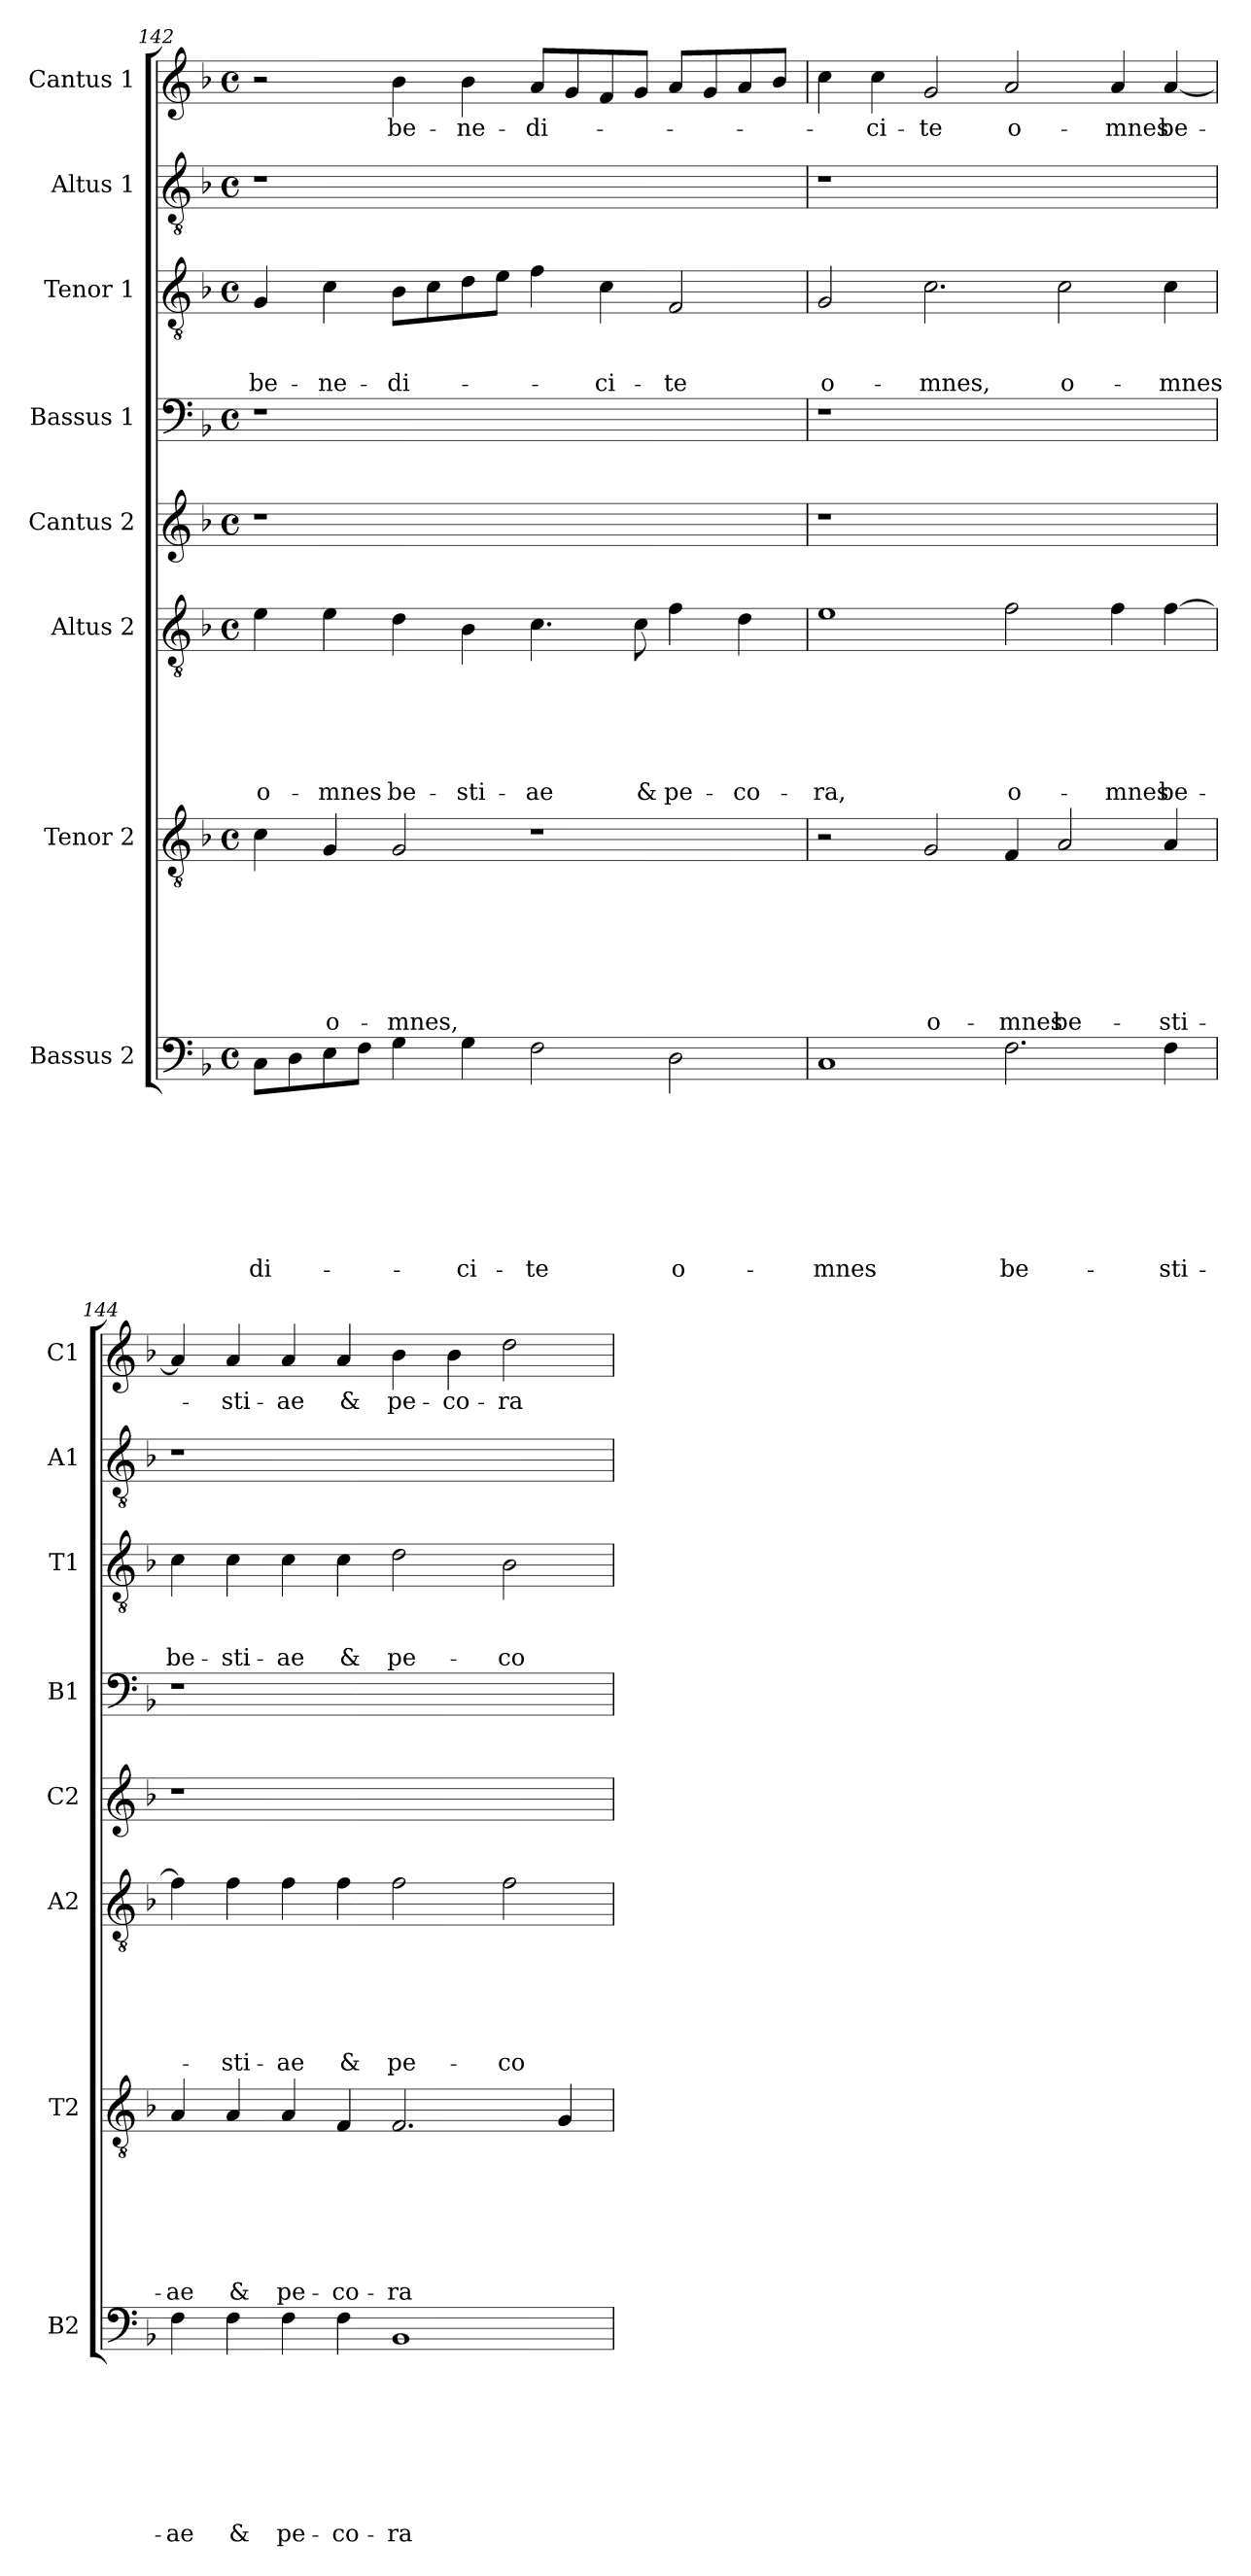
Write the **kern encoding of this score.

**kern	**text	**text	**text	**text	**text	**text	**text	**text	**kern	**text	**text	**text	**text	**text	**text	**text	**kern	**text	**text	**text	**text	**text	**text	**kern	**kern	**kern	**text	**text	**text	**kern	**kern	**text
*part8	*part8	*part8	*part8	*part8	*part8	*part8	*part8	*part8	*part7	*part7	*part7	*part7	*part7	*part7	*part7	*part7	*part6	*part6	*part6	*part6	*part6	*part6	*part6	*part5	*part4	*part3	*part3	*part3	*part3	*part2	*part1	*part1
*staff8	*staff8	*staff8	*staff8	*staff8	*staff8	*staff8	*staff8	*staff8	*staff7	*staff7	*staff7	*staff7	*staff7	*staff7	*staff7	*staff7	*staff6	*staff6	*staff6	*staff6	*staff6	*staff6	*staff6	*staff5	*staff4	*staff3	*staff3	*staff3	*staff3	*staff2	*staff1	*staff1
*I"Bassus 2	*	*	*	*	*	*	*	*	*I"Tenor 2	*	*	*	*	*	*	*	*I"Altus 2	*	*	*	*	*	*	*I"Cantus 2	*I"Bassus 1	*I"Tenor 1	*	*	*	*I"Altus 1	*I"Cantus 1	*
*I'B2	*	*	*	*	*	*	*	*	*I'T2	*	*	*	*	*	*	*	*I'A2	*	*	*	*	*	*	*I'C2	*I'B1	*I'T1	*	*	*	*I'A1	*I'C1	*
*clefF4	*	*	*	*	*	*	*	*	*clefGv2	*	*	*	*	*	*	*	*clefGv2	*	*	*	*	*	*	*clefG2	*clefF4	*clefGv2	*	*	*	*clefGv2	*clefG2	*
*k[b-]	*	*	*	*	*	*	*	*	*k[b-]	*	*	*	*	*	*	*	*k[b-]	*	*	*	*	*	*	*k[b-]	*k[b-]	*k[b-]	*	*	*	*k[b-]	*k[b-]	*
*d:	*	*	*	*	*	*	*	*	*d:	*	*	*	*	*	*	*	*d:	*	*	*	*	*	*	*d:	*d:	*d:	*	*	*	*d:	*d:	*
*M4/4	*	*	*	*	*	*	*	*	*M4/4	*	*	*	*	*	*	*	*M4/4	*	*	*	*	*	*	*M4/4	*M4/4	*M4/4	*	*	*	*M4/4	*M4/4	*
*met(c)	*	*	*	*	*	*	*	*	*met(c)	*	*	*	*	*	*	*	*met(c)	*	*	*	*	*	*	*met(c)	*met(c)	*met(c)	*	*	*	*met(c)	*met(c)	*
=142	=142	=142	=142	=142	=142	=142	=142	=142	=142	=142	=142	=142	=142	=142	=142	=142	=142	=142	=142	=142	=142	=142	=142	=142	=142	=142	=142	=142	=142	=142	=142	=142
8C\L	.	.	.	.	.	.	.	-di-	4c\	.	.	.	.	.	.	.	4e\	.	.	.	.	.	o-	1r	1r	4G/	.	.	be-	1r	2r	.
8D\	.	.	.	.	.	.	.	.	.	.	.	.	.	.	.	.	.	.	.	.	.	.	.	.	.	.	.	.	.	.	.	.
8E\	.	.	.	.	.	.	.	.	4G/	.	.	.	.	.	.	o-	4e\	.	.	.	.	.	-mnes	.	.	4c\	.	.	-ne-	.	.	.
8F\J	.	.	.	.	.	.	.	.	.	.	.	.	.	.	.	.	.	.	.	.	.	.	.	.	.	.	.	.	.	.	.	.
4G\	.	.	.	.	.	.	.	.	2G/	.	.	.	.	.	.	-mnes,	4d\	.	.	.	.	.	be-	.	.	8B-\L	.	.	-di-	.	4b-\	be-
.	.	.	.	.	.	.	.	.	.	.	.	.	.	.	.	.	.	.	.	.	.	.	.	.	.	8c\	.	.	.	.	.	.
4G\	.	.	.	.	.	.	.	-ci-	.	.	.	.	.	.	.	.	4B-\	.	.	.	.	.	-sti-	.	.	8d\	.	.	.	.	4b-\	-ne-
.	.	.	.	.	.	.	.	.	.	.	.	.	.	.	.	.	.	.	.	.	.	.	.	.	.	8e\J	.	.	.	.	.	.
2F\	.	.	.	.	.	.	.	-te	1r	.	.	.	.	.	.	.	4.c\	.	.	.	.	.	-ae	1ryy	1ryy	4f\	.	.	.	1ryy	8a/L	-di-
.	.	.	.	.	.	.	.	.	.	.	.	.	.	.	.	.	.	.	.	.	.	.	.	.	.	.	.	.	.	.	8g/	.
.	.	.	.	.	.	.	.	.	.	.	.	.	.	.	.	.	.	.	.	.	.	.	.	.	.	4c\	.	.	-ci-	.	8f/	.
.	.	.	.	.	.	.	.	.	.	.	.	.	.	.	.	.	8c\	.	.	.	.	.	&	.	.	.	.	.	.	.	8g/J	.
2D\	.	.	.	.	.	.	.	o-	.	.	.	.	.	.	.	.	4f\	.	.	.	.	.	pe-	.	.	2F/	.	.	-te	.	8a/L	.
.	.	.	.	.	.	.	.	.	.	.	.	.	.	.	.	.	.	.	.	.	.	.	.	.	.	.	.	.	.	.	8g/	.
.	.	.	.	.	.	.	.	.	.	.	.	.	.	.	.	.	4d\	.	.	.	.	.	-co-	.	.	.	.	.	.	.	8a/	.
.	.	.	.	.	.	.	.	.	.	.	.	.	.	.	.	.	.	.	.	.	.	.	.	.	.	.	.	.	.	.	8b-/J	.
=143	=143	=143	=143	=143	=143	=143	=143	=143	=143	=143	=143	=143	=143	=143	=143	=143	=143	=143	=143	=143	=143	=143	=143	=143	=143	=143	=143	=143	=143	=143	=143	=143
1C	.	.	.	.	.	.	.	-mnes	2r	.	.	.	.	.	.	.	1e	.	.	.	.	.	-ra,	1r	1r	2G/	.	.	o-	1r	4cc\	.
.	.	.	.	.	.	.	.	.	.	.	.	.	.	.	.	.	.	.	.	.	.	.	.	.	.	.	.	.	.	.	4cc\	-ci-
.	.	.	.	.	.	.	.	.	2G/	.	.	.	.	.	.	o-	.	.	.	.	.	.	.	.	.	2.c\	.	.	-mnes,	.	2g/	-te
2.F\	.	.	.	.	.	.	.	be-	4F/	.	.	.	.	.	.	-mnes	2f\	.	.	.	.	.	o-	1ryy	1ryy	.	.	.	.	1ryy	2a/	o-
.	.	.	.	.	.	.	.	.	2A/	.	.	.	.	.	.	be-	.	.	.	.	.	.	.	.	.	2c\	.	.	o-	.	.	.
.	.	.	.	.	.	.	.	.	.	.	.	.	.	.	.	.	4f\	.	.	.	.	.	-mnes	.	.	.	.	.	.	.	4a/	-mnes
4F\	.	.	.	.	.	.	.	-sti-	4A/	.	.	.	.	.	.	-sti-	[4f\	.	.	.	.	.	be-	.	.	4c\	.	.	-mnes	.	[4a/	be-
!!LO:PB:g=z
=144	=144	=144	=144	=144	=144	=144	=144	=144	=144	=144	=144	=144	=144	=144	=144	=144	=144	=144	=144	=144	=144	=144	=144	=144	=144	=144	=144	=144	=144	=144	=144	=144
4F\	.	.	.	.	.	.	.	-ae	4A/	.	.	.	.	.	.	-ae	4f\]	.	.	.	.	.	.	1r	1r	4c\	.	.	be-	1r	4a/]	.
4F\	.	.	.	.	.	.	.	&	4A/	.	.	.	.	.	.	&	4f\	.	.	.	.	.	-sti-	.	.	4c\	.	.	-sti-	.	4a/	-sti-
4F\	.	.	.	.	.	.	.	pe-	4A/	.	.	.	.	.	.	pe-	4f\	.	.	.	.	.	-ae	.	.	4c\	.	.	-ae	.	4a/	-ae
4F\	.	.	.	.	.	.	.	-co-	4F/	.	.	.	.	.	.	-co-	4f\	.	.	.	.	.	&	.	.	4c\	.	.	&	.	4a/	&
1BB-	.	.	.	.	.	.	.	-ra	2.F/	.	.	.	.	.	.	-ra	2f\	.	.	.	.	.	pe-	1ryy	1ryy	2d\	.	.	pe-	1ryy	4b-\	pe-
.	.	.	.	.	.	.	.	.	.	.	.	.	.	.	.	.	.	.	.	.	.	.	.	.	.	.	.	.	.	.	4b-\	-co-
.	.	.	.	.	.	.	.	.	.	.	.	.	.	.	.	.	2f\	.	.	.	.	.	-co-	.	.	2B-\	.	.	-co-	.	2dd\	-ra
.	.	.	.	.	.	.	.	.	4G/	.	.	.	.	.	.	.	.	.	.	.	.	.	.	.	.	.	.	.	.	.	.	.
=	=	=	=	=	=	=	=	=	=	=	=	=	=	=	=	=	=	=	=	=	=	=	=	=	=	=	=	=	=	=	=	=
*-	*-	*-	*-	*-	*-	*-	*-	*-	*-	*-	*-	*-	*-	*-	*-	*-	*-	*-	*-	*-	*-	*-	*-	*-	*-	*-	*-	*-	*-	*-	*-	*-
